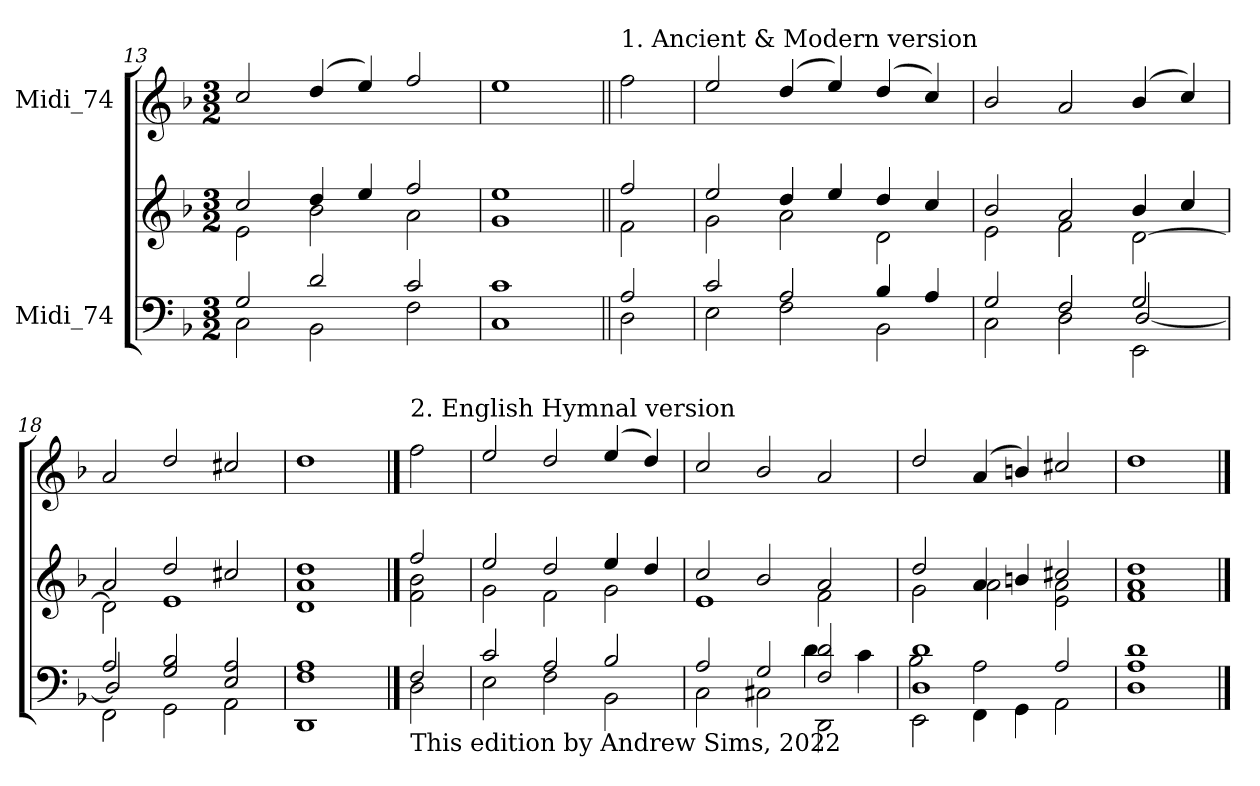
**kern	**kern	**kern
*part2	*part2	*part1
*staff3	*staff2	*staff1
*I"Midi_74	*	*I"Midi_74
*clefF4	*clefG2	*clefG2
*k[b-]	*k[b-]	*k[b-]
*F:	*F:	*F:
*M3/2	*M3/2	*M3/2
=13	=13	=13
*^	*^	*^
*	*^	*	*^	*	*
2G/	1.ryy	2C\	2cc/	1.ryy	2e\	2cc	1.ryy
2d/	.	2BB-\	4dd/	.	2b-\	(>4dd	.
.	.	.	4ee/	.	.	4ee)	.
2c/	.	2F\	2ff/	.	2a\	2ff	.
=14	=14	=14	=14	=14	=14	=14	=14
1c/	1ryy	1C\	1ee/	1ryy	1g\	1ee	1ryy
!!LO:LB:g=z	!!
=15||	=15||	=15||	=15||	=15||	=15||	=15||	=15||
!	!	!	!	!	!	!LO:TX:a:t=1. Ancient & Modern version	!
2A/	2ryy	2D\	2ff/	2ryy	2f\	2ff	2ryy
=16	=16	=16	=16	=16	=16	=16	=16
2c/	1.ryy	2E\	2ee/	1.ryy	2g\	2ee	1.ryy
2A/	.	2F\	4dd/	.	2a\	(>4dd	.
.	.	.	4ee/	.	.	4ee)	.
4B-/	.	2BB-\	4dd/	.	2d\	(>4dd	.
4A/	.	.	4cc/	.	.	4cc)	.
=17	=17	=17	=17	=17	=17	=17	=17
2G/	1ryy	2C\	2b-/	1.ryy	2e\	2b-/	1.ryy
2F/	.	2D\	2a/	.	2f\	2a	.
2G/	[2D/	2EE\	4b-/	.	[2d\	(>4b-	.
.	.	.	4cc/	.	.	4cc)	.
=18	=18	=18	=18	=18	=18	=18	=18
2A/	2D/]	2FF\	2a/	1.ryy	2d\]	2a	1.ryy
2G/ 2B-/	1ryy	2GG\	2dd/	.	1e\	2dd	.
2E/ 2A/	.	2AA\	2cc#X/	.	.	2cc#X	.
=19	=19	=19	=19	=19	=19	=19	=19
1F/ 1A/	1ryy	1DD\	1a/ 1dd/	1ryy	1d\	1dd	1ryy
!!LO:LB:g=z	!!
==20	==20	==20	==20	==20	==20	==20	==20
!	!	!	!	!	!	!LO:TX:a:t=2. English Hymnal version	!
!LO:TX:b:t=This edition by Andrew Sims, 2022	!	!	!	!	!	!	!
2F/	2ryy	2D\	2ff/	2ryy	2f\ 2b-\	2ff	2ryy
=21	=21	=21	=21	=21	=21	=21	=21
2c/	1.ryy	2E\	2ee/	1.ryy	2g\	2ee	1.ryy
2A/	.	2F\	2dd/	.	2f\	2dd	.
2B-/	.	2BB-\	4ee/	.	2g\	(>4ee	.
.	.	.	4dd/	.	.	4dd)	.
=22	=22	=22	=22	=22	=22	=22	=22
2A/	1ryy	2C\	2cc/	1.ryy	1e\	2cc	1.ryy
2G/	.	2C#X\	2b-/	.	.	2b-	.
2F/ 2d/	4d\	2DD\	2a/	.	2f\	2a	.
.	4c\	.	.	.	.	.	.
=23	=23	=23	=23	=23	=23	=23	=23
1D/ 1d/	2B-\	2EE\	2dd/	1.ryy	2g\	2dd	1.ryy
.	2A\	4FF\	4a/	.	2a\	(<4a	.
.	.	4GG\	4bn/	.	.	4bn/)	.
2A/	2ryy	2AA\	2cc#X/	.	2e\ 2a\	2cc#X	.
=24	=24	=24	=24	=24	=24	=24	=24
1A/ 1d/	1ryy	1D\	1dd/	1ryy	1f\ 1a\	1dd	1ryy
*v	*v	*v	*	*	*	*v	*v
*	*v	*v	*v	*
==	==	==
*-	*-	*-
